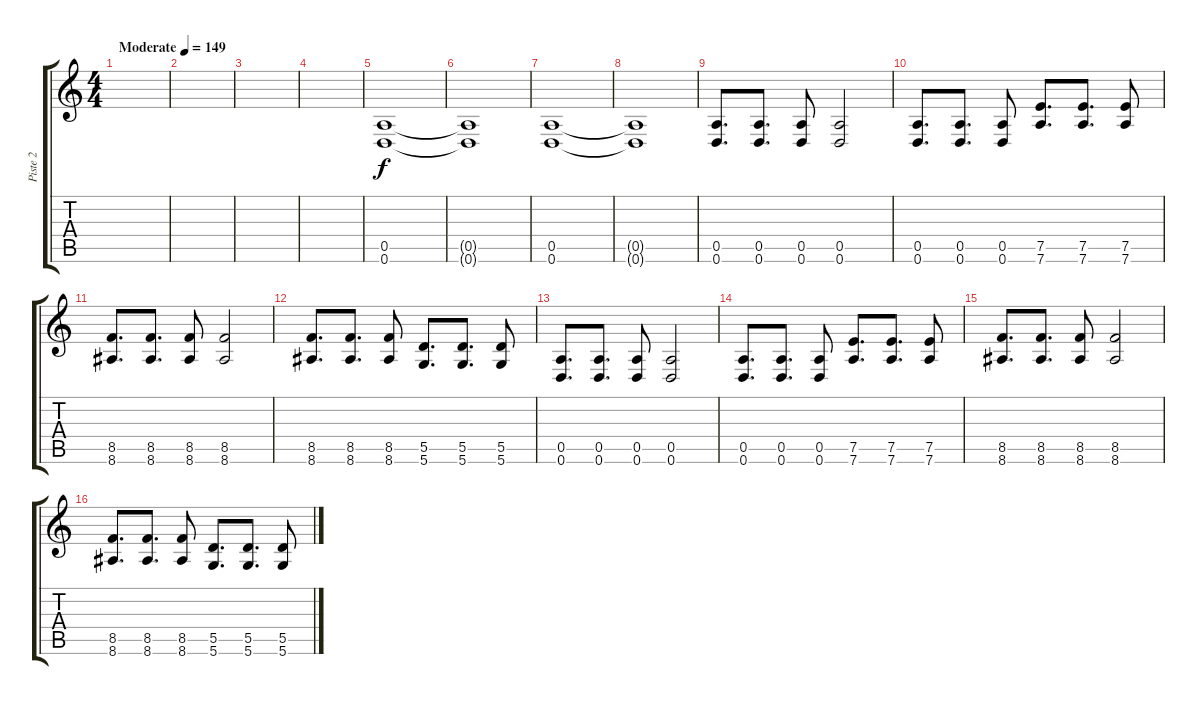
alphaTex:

\track ("Piste 2" "Piste 2") {instrument distortionguitar}
\staff {score tabs}
\tuning (E4 B3 G3 D3 A2 D2) {hide}
\ts (4 4)
\tempo (149 "Moderate")
\clef g2
\ks c
|
|
|
|
(0.5 0.6).1 |
(0.5{t} 0.6{t}).1 |
(0.5 0.6).1 |
(0.5{t} 0.6{t}).1 |
(0.5 0.6).8{d} (0.5 0.6).8{d} (0.5 0.6).8 (0.5 0.6).2 |
(0.5 0.6).8{d} (0.5 0.6).8{d} (0.5 0.6).8 (7.5 7.6).8{d} (7.5 7.6).8{d} (7.5 7.6).8 |
(8.5 8.6).8{d} (8.5 8.6).8{d} (8.5 8.6).8 (8.5 8.6).2 |
(8.5 8.6).8{d} (8.5 8.6).8{d} (8.5 8.6).8 (5.5 5.6).8{d} (5.5 5.6).8{d} (5.5 5.6).8 |
(0.5 0.6).8{d} (0.5 0.6).8{d} (0.5 0.6).8 (0.5 0.6).2 |
(0.5 0.6).8{d} (0.5 0.6).8{d} (0.5 0.6).8 (7.5 7.6).8{d} (7.5 7.6).8{d} (7.5 7.6).8 |
(8.5 8.6).8{d} (8.5 8.6).8{d} (8.5 8.6).8 (8.5 8.6).2 |
(8.5 8.6).8{d} (8.5 8.6).8{d} (8.5 8.6).8 (5.5 5.6).8{d} (5.5 5.6).8{d} (5.5 5.6).8
